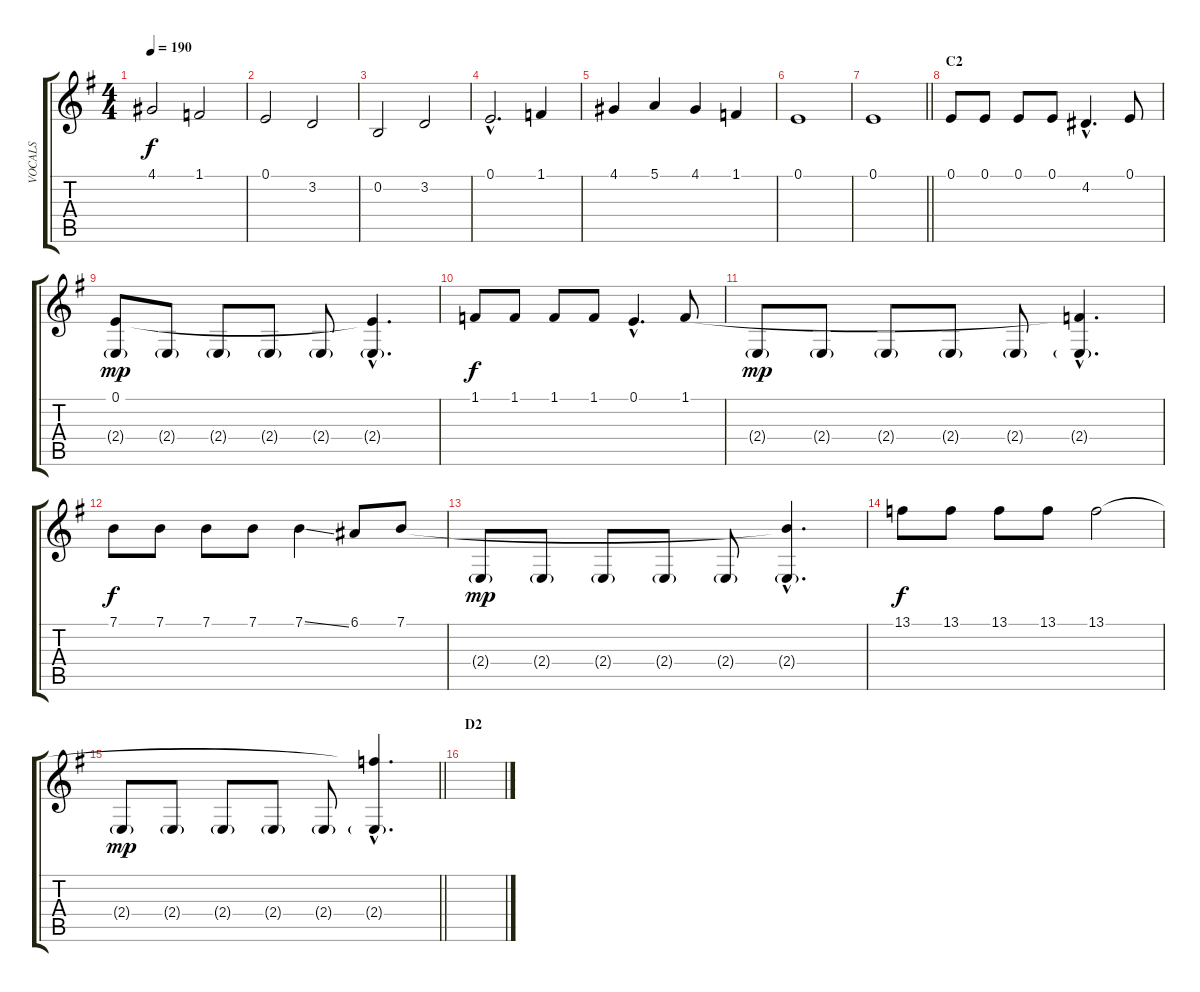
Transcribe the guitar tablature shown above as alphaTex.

\track ("VOCALS" "VOCALS") {instrument oboe}
\staff {score tabs}
\tuning (E4 B3 G3 D3 A2 E2) {hide}
\ts (4 4)
\tempo 190
\clef g2
\ks g
4.1.2{dy f} 1.1.2 |
0.1.2 3.2.2 |
0.2.2 3.2.2 |
0.1{hac}.2{d} 1.1.4 |
4.1.4 5.1.4 4.1.4 1.1.4 |
0.1.1 |
\barLineRight lightlight
0.1.1 |
\section ("" "C2")
0.1.8 0.1.8 0.1.8 0.1.8 4.2{hac}.4{d} 0.1.8 |
(0.1 2.4{g}).8{dy mp} 2.4{g}.8 2.4{g}.8 2.4{g}.8 2.4{g}.8 (0.1{hac t} 2.4{g hac}).4{d} |
1.1.8{dy f} 1.1.8 1.1.8 1.1.8 0.1{hac}.4{d} 1.1.8 |
2.4{g}.8{dy mp} 2.4{g}.8 2.4{g}.8 2.4{g}.8 2.4{g}.8 (1.1{hac t} 2.4{g hac}).4{d} |
7.1.8{dy f} 7.1.8 7.1.8 7.1.8 7.1{ss}.4 6.1.8 7.1.8 |
2.4{g}.8{dy mp} 2.4{g}.8 2.4{g}.8 2.4{g}.8 2.4{g}.8 (7.1{hac t} 2.4{g hac}).4{d} |
13.1.8{dy f} 13.1.8 13.1.8 13.1.8 13.1.2 |
\barLineRight lightlight
2.4{g}.8{dy mp} 2.4{g}.8 2.4{g}.8 2.4{g}.8 2.4{g}.8 (13.1{hac t} 2.4{g hac}).4{d} |
\section ("" "D2")
